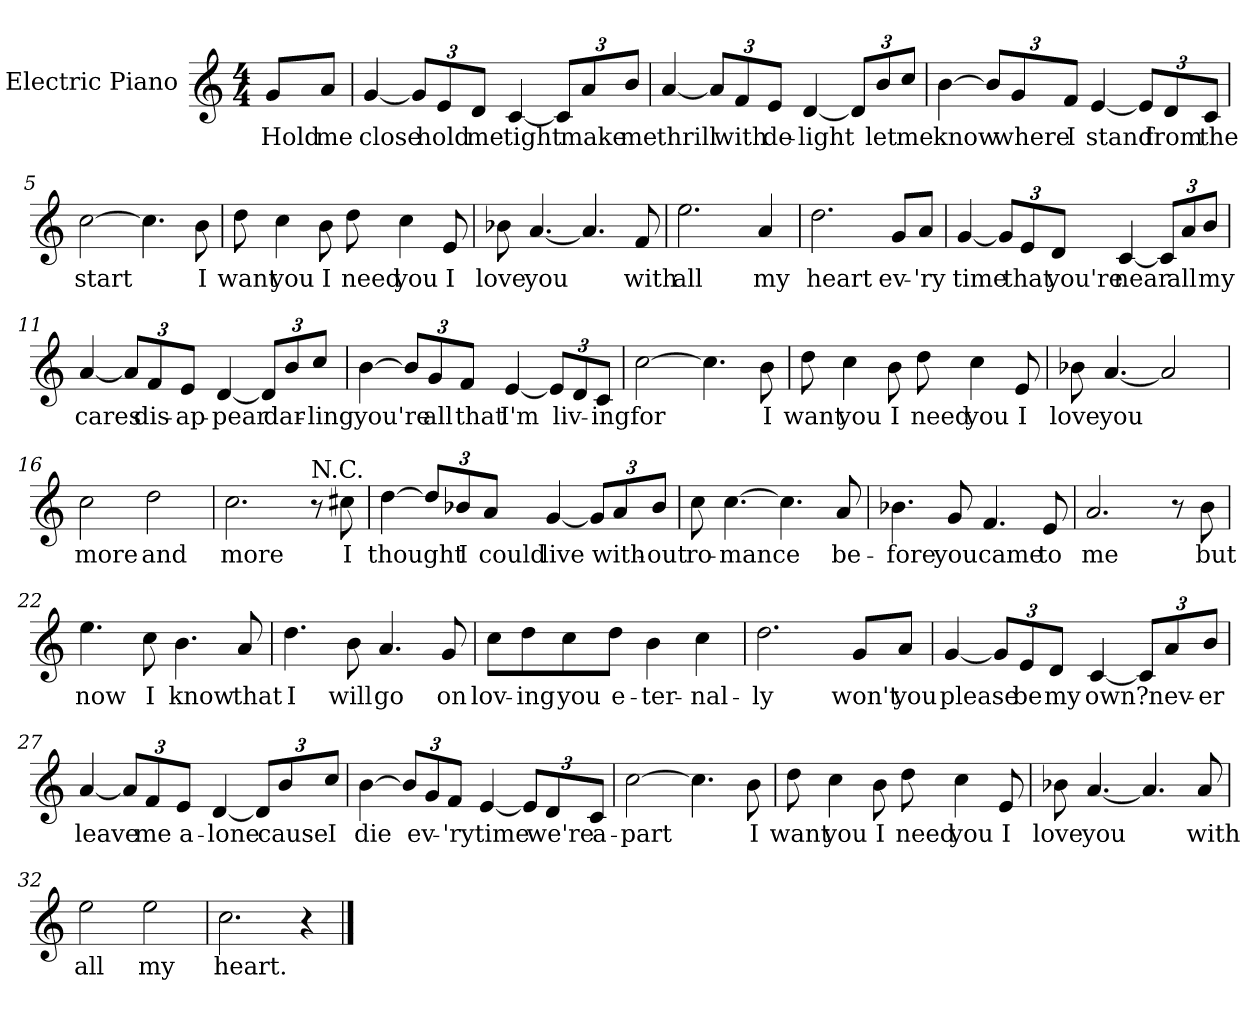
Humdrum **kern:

**kern	**text
*part1	*part1
*staff1	*staff1
*I"Electric Piano	*
*I'E.Pno	*
*clefG2	*
*k[]	*
*C:	*
*M4/4	*
=1	=1
8g/L	Hold
8a/J	me
=2	=2
[4g/	close
*Xbrackettup	*
12g/L]	.
12e/	hold
12d/J	me
[4c/	tight
12c/L]	.
12a/	make
12b/J	me
=3	=3
[4a/	thrill
12a/L]	.
12f/	with
12e/J	de-
[4d/	-light
12d/L]	.
12b/	let
12cc/J	me
!!LO:LB:g=z
=4	=4
[4b\	know
12b/L]	.
12g/	where
12f/J	I
[4e/	stand
12e/L]	.
12d/	from
12c/J	the
=5	=5
[2cc\	start
4.cc\]	.
8b\	I
=6	=6
8dd\	want
4cc\	you
8b\	I
8dd\	need
4cc\	you
8e/	I
=7	=7
8b-X\	love
[4.a/	you
4.a/]	.
8f/	with
!!LO:LB:g=z
=8	=8
2.ee\	all
4a/	my
=9	=9
2.dd\	heart
8g/L	ev-
8a/J	-'ry
=10	=10
[4g/	time
12g/L]	.
12e/	that
12d/J	you're
[4c/	near
12c/L]	.
12a/	all
12b/J	my
=11	=11
[4a/	cares
12a/L]	.
12f/	dis-
12e/J	-ap-
[4d/	-pear
12d/L]	.
12b/	dar-
12cc/J	-ling
!!LO:LB:g=z
=12	=12
[4b\	you're
12b/L]	.
12g/	all
12f/J	that
[4e/	I'm
12e/L]	.
12d/	liv-
12c/J	-ing
=13	=13
[2cc\	for
4.cc\]	.
8b\	I
=14	=14
8dd\	want
4cc\	you
8b\	I
8dd\	need
4cc\	you
8e/	I
=15	=15
8b-X\	love
[4.a/	you
2a/]	.
=16	=16
2cc\	more
2dd\	and
!!LO:LB:g=z
=17	=17
2.cc\	more
!LO:TX:a:t=N.C.	!
8r	.
8cc#X\	I
=18	=18
[4dd\	thought
12dd/L]	.
12b-X/	I
12a/J	could
[4g/	live
12g/L]	.
12a/	with-
12b-/J	-out
=19	=19
8cc\	ro-
[4.cc\	-mance
4.cc\]	.
8a/	be-
=20	=20
4.b-X\	-fore
8g/	you
4.f/	came
8e/	to
!!LO:LB:g=z
=21	=21
2.a/	me
8r	.
8b\	but
=22	=22
4.ee\	now
8cc\	I
4.b\	know
8a/	that
=23	=23
4.dd\	I
8b\	will
4.a/	go
8g/	on
=24	=24
8cc\L	lov-
8dd\	-ing
8cc\	you
8dd\J	e-
4b\	-ter-
4cc\	-nal-
=25	=25
2.dd\	-ly
8g/L	won't
8a/J	you
!!LO:LB:g=z
=26	=26
[4g/	please
12g/L]	.
12e/	be
12d/J	my
[4c/	own?
12c/L]	.
12a/	nev-
12b/J	-er
=27	=27
[4a/	leave
12a/L]	.
12f/	me
12e/J	a-
[4d/	-lone
12d/L]	.
12b/	cause
12cc/J	I
=28	=28
[4b\	die
12b/L]	.
12g/	ev-
12f/J	-'ry
[4e/	time
12e/L]	.
12d/	we're
12c/J	a-
!!LO:LB:g=z
=29	=29
[2cc\	-part
4.cc\]	.
8b\	I
=30	=30
8dd\	want
4cc\	you
8b\	I
8dd\	need
4cc\	you
8e/	I
=31	=31
8b-X\	love
[4.a/	you
4.a/]	.
8a/	with
=32	=32
2ee\	all
2ee\	my
=33	=33
2.cc\	heart.
4r	.
==	==
*-	*-
